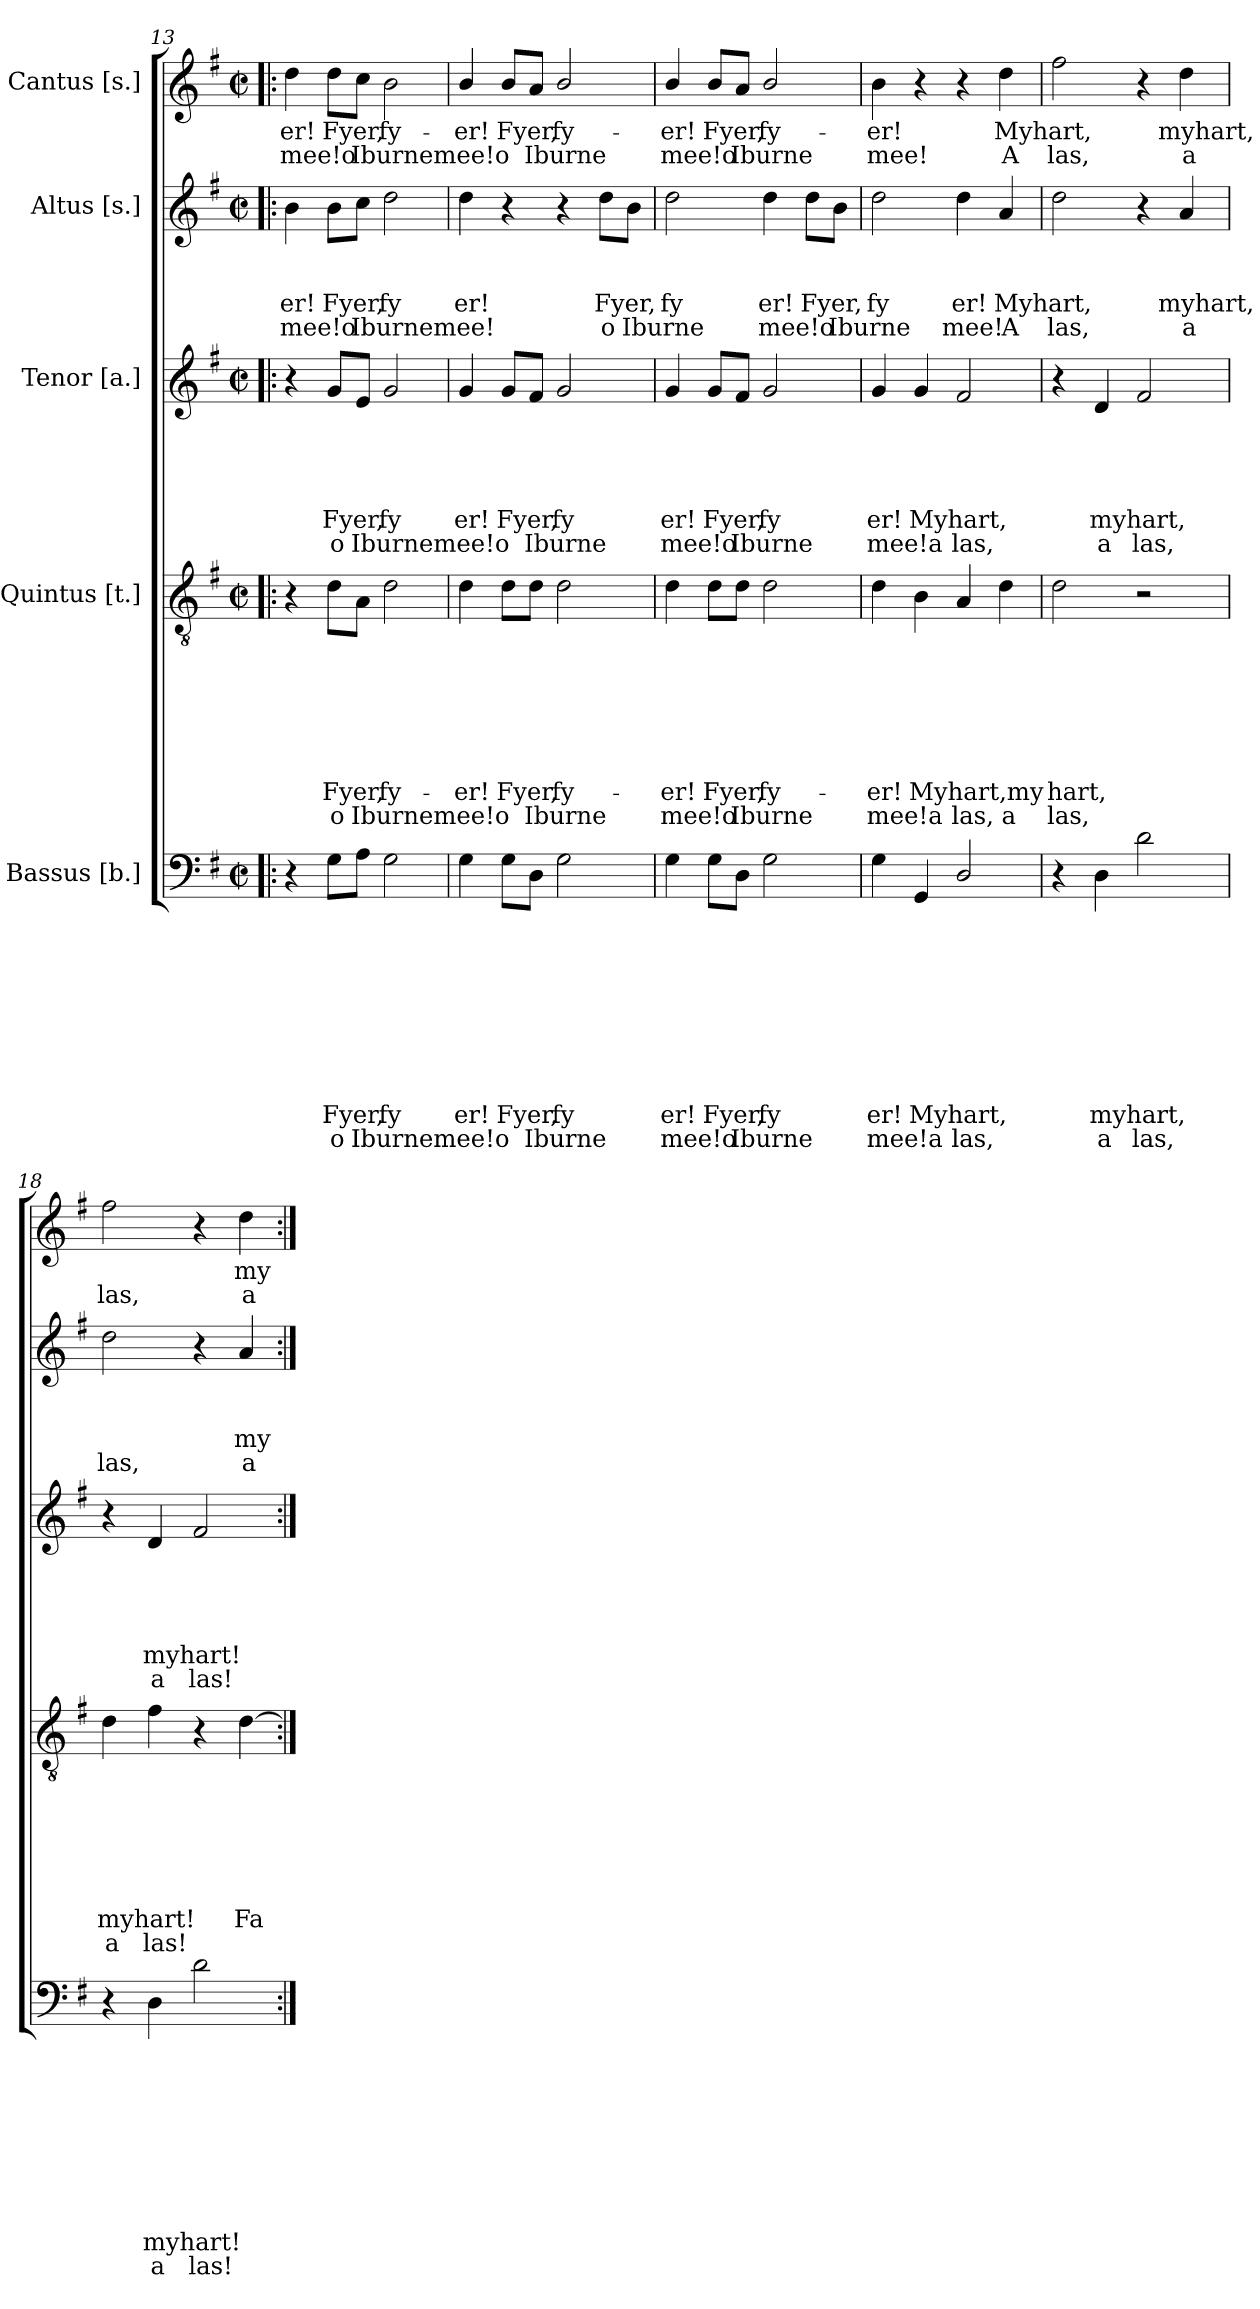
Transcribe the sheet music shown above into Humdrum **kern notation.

**kern	**text	**text	**text	**text	**text	**text	**text	**text	**text	**text	**kern	**text	**text	**text	**text	**text	**text	**text	**text	**kern	**text	**text	**text	**text	**text	**text	**kern	**text	**text	**text	**text	**kern	**text	**text
*part5	*part5	*part5	*part5	*part5	*part5	*part5	*part5	*part5	*part5	*part5	*part4	*part4	*part4	*part4	*part4	*part4	*part4	*part4	*part4	*part3	*part3	*part3	*part3	*part3	*part3	*part3	*part2	*part2	*part2	*part2	*part2	*part1	*part1	*part1
*staff5	*staff5	*staff5	*staff5	*staff5	*staff5	*staff5	*staff5	*staff5	*staff5	*staff5	*staff4	*staff4	*staff4	*staff4	*staff4	*staff4	*staff4	*staff4	*staff4	*staff3	*staff3	*staff3	*staff3	*staff3	*staff3	*staff3	*staff2	*staff2	*staff2	*staff2	*staff2	*staff1	*staff1	*staff1
*I"Bassus [b.]	*	*	*	*	*	*	*	*	*	*	*I"Quintus [t.]	*	*	*	*	*	*	*	*	*I"Tenor [a.]	*	*	*	*	*	*	*I"Altus [s.]	*	*	*	*	*I"Cantus [s.]	*	*
!!LO:PB:g=z
*clefF4	*	*	*	*	*	*	*	*	*	*	*clefGv2	*	*	*	*	*	*	*	*	*clefG2	*	*	*	*	*	*	*clefG2	*	*	*	*	*clefG2	*	*
*k[f#]	*	*	*	*	*	*	*	*	*	*	*k[f#]	*	*	*	*	*	*	*	*	*k[f#]	*	*	*	*	*	*	*k[f#]	*	*	*	*	*k[f#]	*	*
*G:	*	*	*	*	*	*	*	*	*	*	*G:	*	*	*	*	*	*	*	*	*G:	*	*	*	*	*	*	*G:	*	*	*	*	*G:	*	*
*M2/2	*	*	*	*	*	*	*	*	*	*	*M2/2	*	*	*	*	*	*	*	*	*M2/2	*	*	*	*	*	*	*M2/2	*	*	*	*	*M2/2	*	*
*met(c|)	*	*	*	*	*	*	*	*	*	*	*met(c|)	*	*	*	*	*	*	*	*	*met(c|)	*	*	*	*	*	*	*met(c|)	*	*	*	*	*met(c|)	*	*
=13!|:	=13!|:	=13!|:	=13!|:	=13!|:	=13!|:	=13!|:	=13!|:	=13!|:	=13!|:	=13!|:	=13!|:	=13!|:	=13!|:	=13!|:	=13!|:	=13!|:	=13!|:	=13!|:	=13!|:	=13!|:	=13!|:	=13!|:	=13!|:	=13!|:	=13!|:	=13!|:	=13!|:	=13!|:	=13!|:	=13!|:	=13!|:	=13!|:	=13!|:	=13!|:
!	!	!	!	!	!	!	!	!	!	!	!	!	!	!	!	!	!	!	!	!	!	!	!	!	!	!	!	!	!	!LO:LY:b	!LO:LY:b	!	!LO:LY:b	!LO:LY:b
4r	.	.	.	.	.	.	.	.	.	.	4r	.	.	.	.	.	.	.	.	4r	.	.	.	.	.	.	4b\	.	.	er!	-mee!o	4dd\	er!	-mee!o
!	!	!	!	!	!	!	!	!	!LO:LY:b	!LO:LY:b	!	!	!	!	!	!	!	!LO:LY:b	!LO:LY:b	!	!	!	!	!	!LO:LY:b	!LO:LY:b	!	!	!	!LO:LY:b	!	!	!LO:LY:b	!
8G\L	.	.	.	.	.	.	.	.	Fyer,	o	8d\L	.	.	.	.	.	.	Fyer,	o	8g/L	.	.	.	.	Fyer,	o	8b\L	.	.	Fyer,	.	8dd\L	Fyer,	.
!	!	!	!	!	!	!	!	!	!	!LO:LY:b	!	!	!	!	!	!	!	!	!LO:LY:b	!	!	!	!	!	!	!LO:LY:b	!	!	!	!	!LO:LY:b	!	!	!LO:LY:b
8A\J	.	.	.	.	.	.	.	.	.	Iburnemee!o	8A\J	.	.	.	.	.	.	.	Iburnemee!o	8e/J	.	.	.	.	.	Iburnemee!o	8cc\J	.	.	.	Iburnemee!	8cc\J	.	Iburnemee!o
!	!	!	!	!	!	!	!	!	!LO:LY:b	!	!	!	!	!	!	!	!	!LO:LY:b	!	!	!	!	!	!	!LO:LY:b	!	!	!	!	!LO:LY:b	!	!	!LO:LY:b	!
2G\	.	.	.	.	.	.	.	.	fy	.	2d\	.	.	.	.	.	.	fy-	.	2g/	.	.	.	.	fy	.	2dd\	.	.	fy	.	2b\	fy-	.
=14	=14	=14	=14	=14	=14	=14	=14	=14	=14	=14	=14	=14	=14	=14	=14	=14	=14	=14	=14	=14	=14	=14	=14	=14	=14	=14	=14	=14	=14	=14	=14	=14	=14	=14
!	!	!	!	!	!	!	!	!	!LO:LY:b	!	!	!	!	!	!	!	!	!LO:LY:b	!	!	!	!	!	!	!LO:LY:b	!	!	!	!	!LO:LY:b	!	!	!LO:LY:b	!
4G\	.	.	.	.	.	.	.	.	er!	.	4d\	.	.	.	.	.	.	-er!	.	4g/	.	.	.	.	er!	.	4dd\	.	.	er!	.	4b/	-er!	.
!	!	!	!	!	!	!	!	!	!LO:LY:b	!	!	!	!	!	!	!	!	!LO:LY:b	!	!	!	!	!	!	!LO:LY:b	!	!	!	!	!	!	!	!LO:LY:b	!
8G\L	.	.	.	.	.	.	.	.	Fyer,	.	8d\L	.	.	.	.	.	.	Fyer,	.	8g/L	.	.	.	.	Fyer,	.	4r	.	.	.	.	8b/L	Fyer,	.
!	!	!	!	!	!	!	!	!	!	!LO:LY:b	!	!	!	!	!	!	!	!	!LO:LY:b	!	!	!	!	!	!	!LO:LY:b	!	!	!	!	!	!	!	!LO:LY:b
8D\J	.	.	.	.	.	.	.	.	.	Iburne	8d\J	.	.	.	.	.	.	.	Iburne	8f#/J	.	.	.	.	.	Iburne	.	.	.	.	.	8a/J	.	Iburne
!	!	!	!	!	!	!	!	!	!LO:LY:b	!	!	!	!	!	!	!	!	!LO:LY:b	!	!	!	!	!	!	!LO:LY:b	!	!	!	!	!	!	!	!LO:LY:b	!
2G\	.	.	.	.	.	.	.	.	fy	.	2d\	.	.	.	.	.	.	fy-	.	2g/	.	.	.	.	fy	.	4r	.	.	.	.	2b/	fy-	.
!	!	!	!	!	!	!	!	!	!	!	!	!	!	!	!	!	!	!	!	!	!	!	!	!	!	!	!	!	!	!LO:LY:b	!LO:LY:b	!	!	!
.	.	.	.	.	.	.	.	.	.	.	.	.	.	.	.	.	.	.	.	.	.	.	.	.	.	.	8dd\L	.	.	Fyer,	o	.	.	.
!	!	!	!	!	!	!	!	!	!	!	!	!	!	!	!	!	!	!	!	!	!	!	!	!	!	!	!	!	!	!	!LO:LY:b	!	!	!
.	.	.	.	.	.	.	.	.	.	.	.	.	.	.	.	.	.	.	.	.	.	.	.	.	.	.	8b\J	.	.	.	Iburne	.	.	.
=15	=15	=15	=15	=15	=15	=15	=15	=15	=15	=15	=15	=15	=15	=15	=15	=15	=15	=15	=15	=15	=15	=15	=15	=15	=15	=15	=15	=15	=15	=15	=15	=15	=15	=15
!	!	!	!	!	!	!	!	!	!LO:LY:b	!LO:LY:b	!	!	!	!	!	!	!	!LO:LY:b	!LO:LY:b	!	!	!	!	!	!LO:LY:b	!LO:LY:b	!	!	!	!LO:LY:b	!	!	!LO:LY:b	!LO:LY:b
4G\	.	.	.	.	.	.	.	.	er!	mee!o	4d\	.	.	.	.	.	.	-er!	mee!o	4g/	.	.	.	.	er!	mee!o	2dd\	.	.	fy	.	4b/	-er!	mee!o
!	!	!	!	!	!	!	!	!	!LO:LY:b	!	!	!	!	!	!	!	!	!LO:LY:b	!	!	!	!	!	!	!LO:LY:b	!	!	!	!	!	!	!	!LO:LY:b	!
8G\L	.	.	.	.	.	.	.	.	Fyer,	.	8d\L	.	.	.	.	.	.	Fyer,	.	8g/L	.	.	.	.	Fyer,	.	.	.	.	.	.	8b/L	Fyer,	.
!	!	!	!	!	!	!	!	!	!	!LO:LY:b	!	!	!	!	!	!	!	!	!LO:LY:b	!	!	!	!	!	!	!LO:LY:b	!	!	!	!	!	!	!	!LO:LY:b
8D\J	.	.	.	.	.	.	.	.	.	Iburne	8d\J	.	.	.	.	.	.	.	Iburne	8f#/J	.	.	.	.	.	Iburne	.	.	.	.	.	8a/J	.	Iburne
!	!	!	!	!	!	!	!	!	!LO:LY:b	!	!	!	!	!	!	!	!	!LO:LY:b	!	!	!	!	!	!	!LO:LY:b	!	!	!	!	!LO:LY:b	!LO:LY:b	!	!LO:LY:b	!
2G\	.	.	.	.	.	.	.	.	fy	.	2d\	.	.	.	.	.	.	fy-	.	2g/	.	.	.	.	fy	.	4dd\	.	.	er!	mee!o	2b/	fy-	.
!	!	!	!	!	!	!	!	!	!	!	!	!	!	!	!	!	!	!	!	!	!	!	!	!	!	!	!	!	!	!LO:LY:b	!	!	!	!
.	.	.	.	.	.	.	.	.	.	.	.	.	.	.	.	.	.	.	.	.	.	.	.	.	.	.	8dd\L	.	.	Fyer,	.	.	.	.
!	!	!	!	!	!	!	!	!	!	!	!	!	!	!	!	!	!	!	!	!	!	!	!	!	!	!	!	!	!	!	!LO:LY:b	!	!	!
.	.	.	.	.	.	.	.	.	.	.	.	.	.	.	.	.	.	.	.	.	.	.	.	.	.	.	8b\J	.	.	.	Iburne	.	.	.
=16	=16	=16	=16	=16	=16	=16	=16	=16	=16	=16	=16	=16	=16	=16	=16	=16	=16	=16	=16	=16	=16	=16	=16	=16	=16	=16	=16	=16	=16	=16	=16	=16	=16	=16
!	!	!	!	!	!	!	!	!	!LO:LY:b	!LO:LY:b	!	!	!	!	!	!	!	!LO:LY:b	!LO:LY:b	!	!	!	!	!	!LO:LY:b	!LO:LY:b	!	!	!	!LO:LY:b	!	!	!LO:LY:b	!LO:LY:b
4G\	.	.	.	.	.	.	.	.	er!	mee!a	4d\	.	.	.	.	.	.	-er!	mee!a	4g/	.	.	.	.	er!	mee!a	2dd\	.	.	fy	.	4b\	-er!	mee!
!	!	!	!	!	!	!	!	!	!LO:LY:b	!	!	!	!	!	!	!	!	!LO:LY:b	!	!	!	!	!	!	!LO:LY:b	!	!	!	!	!	!	!	!	!
4GG/	.	.	.	.	.	.	.	.	Myhart,	.	4B\	.	.	.	.	.	.	Myhart,my	.	4g/	.	.	.	.	Myhart,	.	.	.	.	.	.	4r	.	.
!	!	!	!	!	!	!	!	!	!	!LO:LY:b	!	!	!	!	!	!	!	!	!LO:LY:b	!	!	!	!	!	!	!LO:LY:b	!	!	!	!LO:LY:b	!LO:LY:b	!	!	!
2D/	.	.	.	.	.	.	.	.	.	las,	4A/	.	.	.	.	.	.	.	las,	2f#/	.	.	.	.	.	las,	4dd\	.	.	er!	mee!	4r	.	.
!	!	!	!	!	!	!	!	!	!	!	!	!	!	!	!	!	!	!	!LO:LY:b	!	!	!	!	!	!	!	!	!	!	!LO:LY:b	!LO:LY:b	!	!LO:LY:b	!LO:LY:b
.	.	.	.	.	.	.	.	.	.	.	4d\	.	.	.	.	.	.	.	a	.	.	.	.	.	.	.	4a/	.	.	Myhart,	A	4dd\	Myhart,	A
=17	=17	=17	=17	=17	=17	=17	=17	=17	=17	=17	=17	=17	=17	=17	=17	=17	=17	=17	=17	=17	=17	=17	=17	=17	=17	=17	=17	=17	=17	=17	=17	=17	=17	=17
!	!	!	!	!	!	!	!	!	!	!	!	!	!	!	!	!	!	!LO:LY:b	!LO:LY:b	!	!	!	!	!	!	!	!	!	!	!	!LO:LY:b	!	!	!LO:LY:b
4r	.	.	.	.	.	.	.	.	.	.	2d\	.	.	.	.	.	.	hart,	las,	4r	.	.	.	.	.	.	2dd\	.	.	.	las,	2ff#\	.	las,
!	!	!	!	!	!	!	!	!	!LO:LY:b	!LO:LY:b	!	!	!	!	!	!	!	!	!	!	!	!	!	!	!LO:LY:b	!LO:LY:b	!	!	!	!	!	!	!	!
4D\	.	.	.	.	.	.	.	.	myhart,	a	.	.	.	.	.	.	.	.	.	4d/	.	.	.	.	myhart,	a	.	.	.	.	.	.	.	.
!	!	!	!	!	!	!	!	!	!	!LO:LY:b	!	!	!	!	!	!	!	!	!	!	!	!	!	!	!	!LO:LY:b	!	!	!	!	!	!	!	!
2d\	.	.	.	.	.	.	.	.	.	las,	2r	.	.	.	.	.	.	.	.	2f#/	.	.	.	.	.	las,	4r	.	.	.	.	4r	.	.
!	!	!	!	!	!	!	!	!	!	!	!	!	!	!	!	!	!	!	!	!	!	!	!	!	!	!	!	!	!	!LO:LY:b	!LO:LY:b	!	!LO:LY:b	!LO:LY:b
.	.	.	.	.	.	.	.	.	.	.	.	.	.	.	.	.	.	.	.	.	.	.	.	.	.	.	4a/	.	.	myhart,	a	4dd\	myhart,	a
=18	=18	=18	=18	=18	=18	=18	=18	=18	=18	=18	=18	=18	=18	=18	=18	=18	=18	=18	=18	=18	=18	=18	=18	=18	=18	=18	=18	=18	=18	=18	=18	=18	=18	=18
!	!	!	!	!	!	!	!	!	!	!	!	!	!	!	!	!	!	!LO:LY:b	!LO:LY:b	!	!	!	!	!	!	!	!	!	!	!	!LO:LY:b	!	!	!LO:LY:b
4r	.	.	.	.	.	.	.	.	.	.	4d\	.	.	.	.	.	.	myhart!	a	4r	.	.	.	.	.	.	2dd\	.	.	.	las,	2ff#\	.	las,
!	!	!	!	!	!	!	!	!	!LO:LY:b	!LO:LY:b	!	!	!	!	!	!	!	!	!LO:LY:b	!	!	!	!	!	!LO:LY:b	!LO:LY:b	!	!	!	!	!	!	!	!
4D\	.	.	.	.	.	.	.	.	myhart!	a	4f#\	.	.	.	.	.	.	.	las!	4d/	.	.	.	.	myhart!	a	.	.	.	.	.	.	.	.
!	!	!	!	!	!	!	!	!	!	!LO:LY:b	!	!	!	!	!	!	!	!	!	!	!	!	!	!	!	!LO:LY:b	!	!	!	!	!	!	!	!
2d\	.	.	.	.	.	.	.	.	.	las!	4r	.	.	.	.	.	.	.	.	2f#/	.	.	.	.	.	las!	4r	.	.	.	.	4r	.	.
!	!	!	!	!	!	!	!	!	!	!	!	!	!	!	!	!	!	!LO:LY:b	!	!	!	!	!	!	!	!	!	!	!	!LO:LY:b	!LO:LY:b	!	!LO:LY:b	!LO:LY:b
.	.	.	.	.	.	.	.	.	.	.	[<4d\	.	.	.	.	.	.	Fa	.	.	.	.	.	.	.	.	4a/	.	.	my	a	4dd\	my	a
=:|!	=:|!	=:|!	=:|!	=:|!	=:|!	=:|!	=:|!	=:|!	=:|!	=:|!	=:|!	=:|!	=:|!	=:|!	=:|!	=:|!	=:|!	=:|!	=:|!	=:|!	=:|!	=:|!	=:|!	=:|!	=:|!	=:|!	=:|!	=:|!	=:|!	=:|!	=:|!	=:|!	=:|!	=:|!
*-	*-	*-	*-	*-	*-	*-	*-	*-	*-	*-	*-	*-	*-	*-	*-	*-	*-	*-	*-	*-	*-	*-	*-	*-	*-	*-	*-	*-	*-	*-	*-	*-	*-	*-
